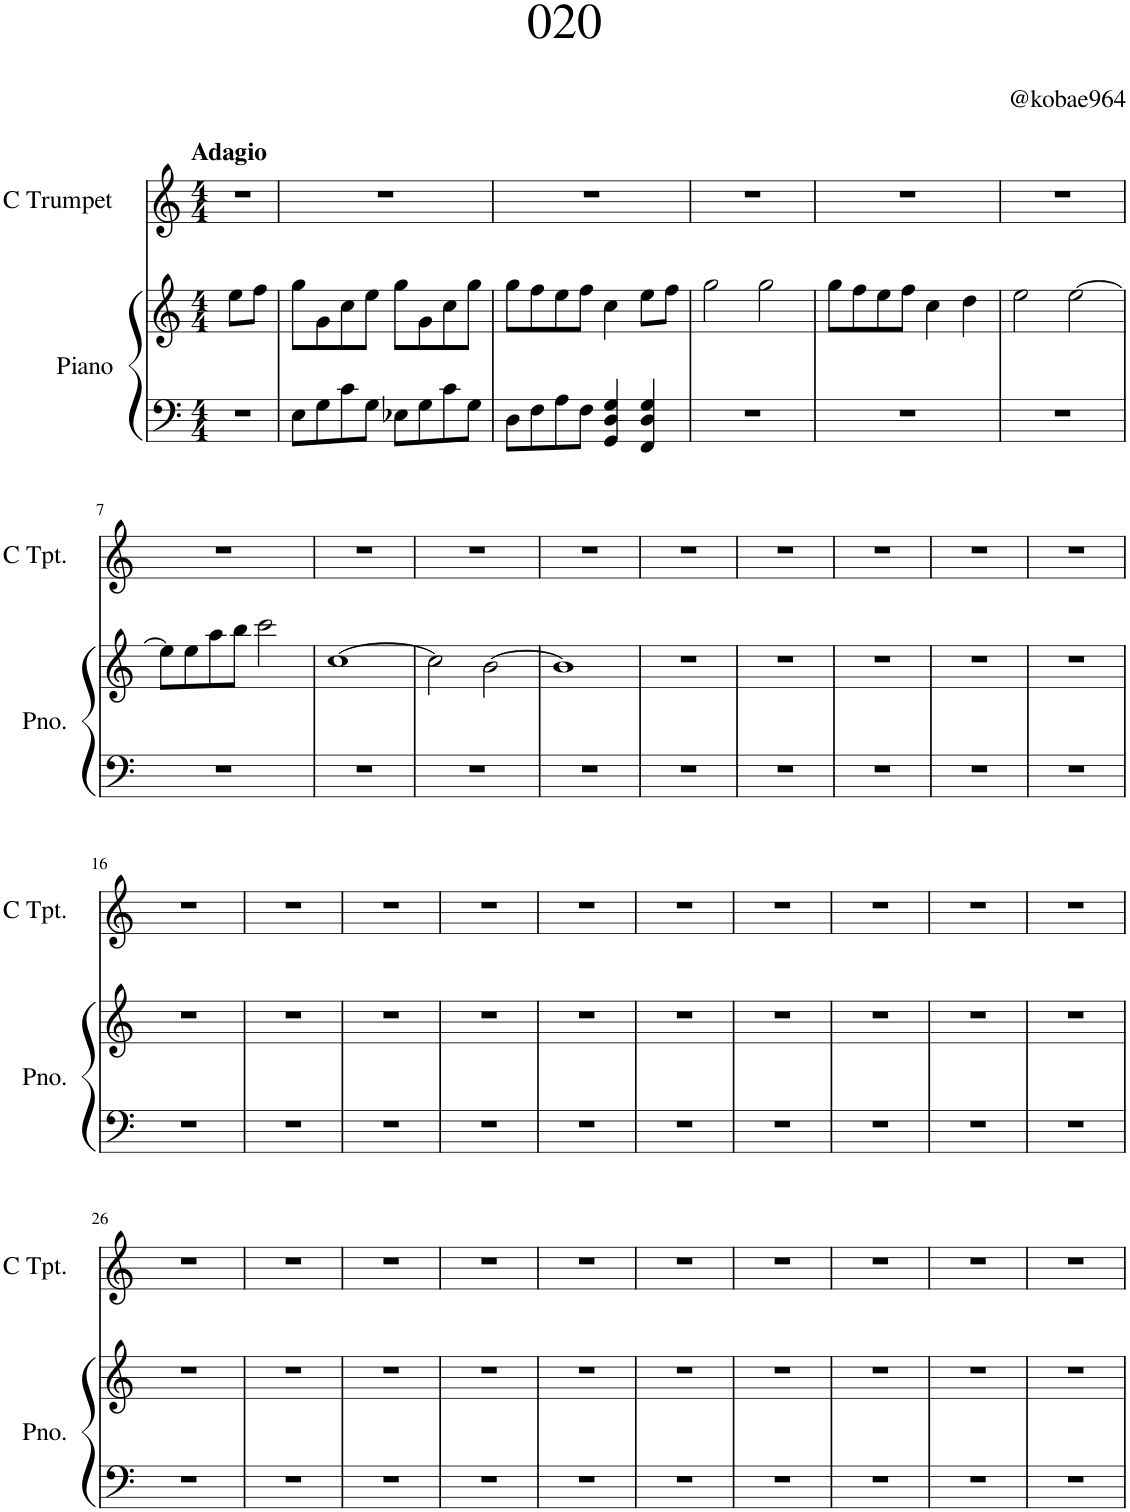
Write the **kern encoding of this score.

**kern	**kern	**kern
*part2	*part2	*part1
*staff3	*staff2	*staff1
*I"Piano	*	*I"C Trumpet
*I'Pno.	*	*I'C Tpt.
*clefF4	*clefG2	*clefG2
*k[]	*k[]	*k[]
*M4/4	*M4/4	*M4/4
=1	=1	=1
!	!	!LO:TX:a:B:t=Adagio
1r	8ee\L	1r
.	8ff\J	.
.	2.ryy	.
=2	=2	=2
8E\L	8gg\L	1r
8G\	8g\	.
8c\	8cc\	.
8G\J	8ee\J	.
8E-X\L	8gg\L	.
8G\	8g\	.
8c\	8cc\	.
8G\J	8gg\J	.
=3	=3	=3
8D\L	8gg\L	1r
8F\	8ff\	.
8A\	8ee\	.
8F\J	8ff\J	.
4GG/ 4D/ 4G/	4cc\	.
4FF/ 4D/ 4G/	8ee\L	.
.	8ff\J	.
=4	=4	=4
1r	2gg\	1r
.	2gg\	.
=5	=5	=5
1r	8gg\L	1r
.	8ff\	.
.	8ee\	.
.	8ff\J	.
.	4cc\	.
.	4dd\	.
=6	=6	=6
1r	2ee\	1r
.	[2ee\	.
!!LO:LB:g=z
=7	=7	=7
1r	8ee\L]	1r
.	8ee\	.
.	8aa\	.
.	8bb\J	.
.	2ccc\	.
=8	=8	=8
1r	[1cc	1r
=9	=9	=9
1r	2cc\]	1r
.	[2b\	.
=10	=10	=10
1r	1b]	1r
=11	=11	=11
1r	1r	1r
=12	=12	=12
1r	1r	1r
=13	=13	=13
1r	1r	1r
=14	=14	=14
1r	1r	1r
=15	=15	=15
1r	1r	1r
!!LO:LB:g=z
=16	=16	=16
1r	1r	1r
=17	=17	=17
1r	1r	1r
=18	=18	=18
1r	1r	1r
=19	=19	=19
1r	1r	1r
=20	=20	=20
1r	1r	1r
=21	=21	=21
1r	1r	1r
=22	=22	=22
1r	1r	1r
=23	=23	=23
1r	1r	1r
=24	=24	=24
1r	1r	1r
=25	=25	=25
1r	1r	1r
!!LO:LB:g=z
=26	=26	=26
1r	1r	1r
=27	=27	=27
1r	1r	1r
=28	=28	=28
1r	1r	1r
=29	=29	=29
1r	1r	1r
=30	=30	=30
1r	1r	1r
=31	=31	=31
1r	1r	1r
=32	=32	=32
1r	1r	1r
=33	=33	=33
1r	1r	1r
=34	=34	=34
1r	1r	1r
=35	=35	=35
1r	1r	1r
=	=	=
*-	*-	*-
